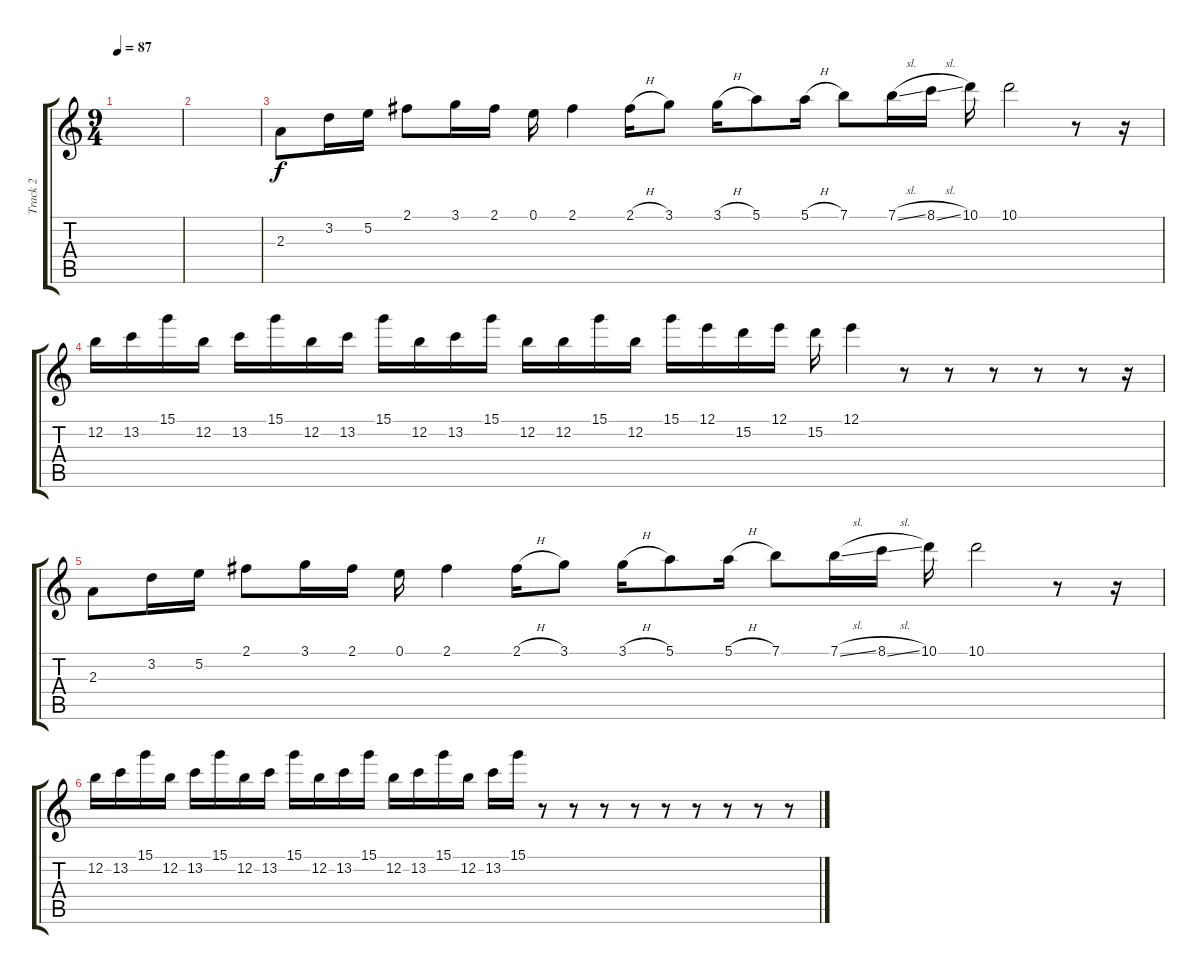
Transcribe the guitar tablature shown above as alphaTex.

\track ("Track 2" "Track 2") {instrument distortionguitar}
\staff {score tabs}
\tuning (E4 B3 G3 D3 A2 D2) {hide}
\ts (9 4)
\tempo 87
\clef g2
\ks c
|
|
2.3.8 3.2.16 5.2.16 2.1.8 3.1.16 2.1.16 0.1.16 2.1.4 2.1{h}.16 3.1.8 3.1{h}.16 5.1.8 5.1{h}.16 7.1.8 7.1{sl}.16 8.1{sl}.16 10.1.16 10.1.2 r.8 r.16 |
12.2.16 13.2.16 15.1.16 12.2.16 13.2.16 15.1.16 12.2.16 13.2.16 15.1.16 12.2.16 13.2.16 15.1.16 12.2.16 12.2.16 15.1.16 12.2.16 15.1.16 12.1.16 15.2.16 12.1.16 15.2.16 12.1.4 r.8 r.8 r.8 r.8 r.8 r.16 |
2.3.8 3.2.16 5.2.16 2.1.8 3.1.16 2.1.16 0.1.16 2.1.4 2.1{h}.16 3.1.8 3.1{h}.16 5.1.8 5.1{h}.16 7.1.8 7.1{sl}.16 8.1{sl}.16 10.1.16 10.1.2 r.8 r.16 |
12.2.16 13.2.16 15.1.16 12.2.16 13.2.16 15.1.16 12.2.16 13.2.16 15.1.16 12.2.16 13.2.16 15.1.16 12.2.16 13.2.16 15.1.16 12.2.16 13.2.16 15.1.16 r.8 r.8 r.8 r.8 r.8 r.8 r.8 r.8 r.8
